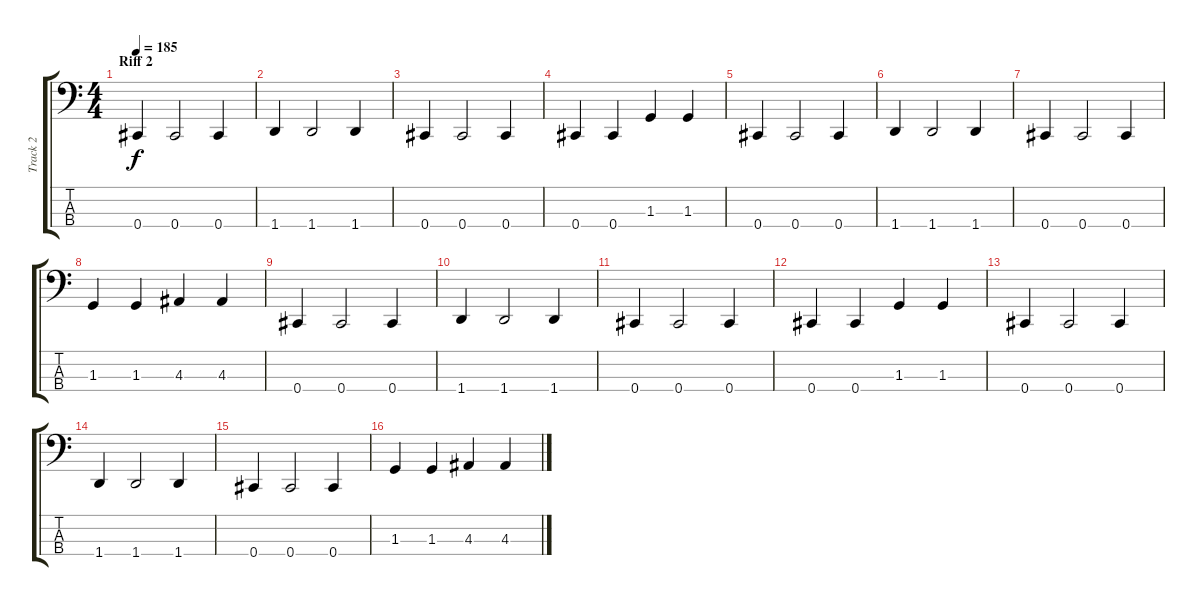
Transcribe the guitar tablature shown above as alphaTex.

\track ("Track 2" "Track 2") {instrument electricbasspick}
\staff {score tabs}
\tuning (E2 B1 Gb1 Db1) {hide}
\ts (4 4)
\section ("" "Riff 2")
\tempo 185
\clef f4
\ks c
0.4.4{dy f} 0.4.2 0.4.4 |
1.4.4 1.4.2 1.4.4 |
0.4.4 0.4.2 0.4.4 |
0.4.4 0.4.4 1.3.4 1.3.4 |
0.4.4 0.4.2 0.4.4 |
1.4.4 1.4.2 1.4.4 |
0.4.4 0.4.2 0.4.4 |
1.3.4 1.3.4 4.3.4 4.3.4 |
0.4.4 0.4.2 0.4.4 |
1.4.4 1.4.2 1.4.4 |
0.4.4 0.4.2 0.4.4 |
0.4.4 0.4.4 1.3.4 1.3.4 |
0.4.4 0.4.2 0.4.4 |
1.4.4 1.4.2 1.4.4 |
0.4.4 0.4.2 0.4.4 |
1.3.4 1.3.4 4.3.4 4.3.4
